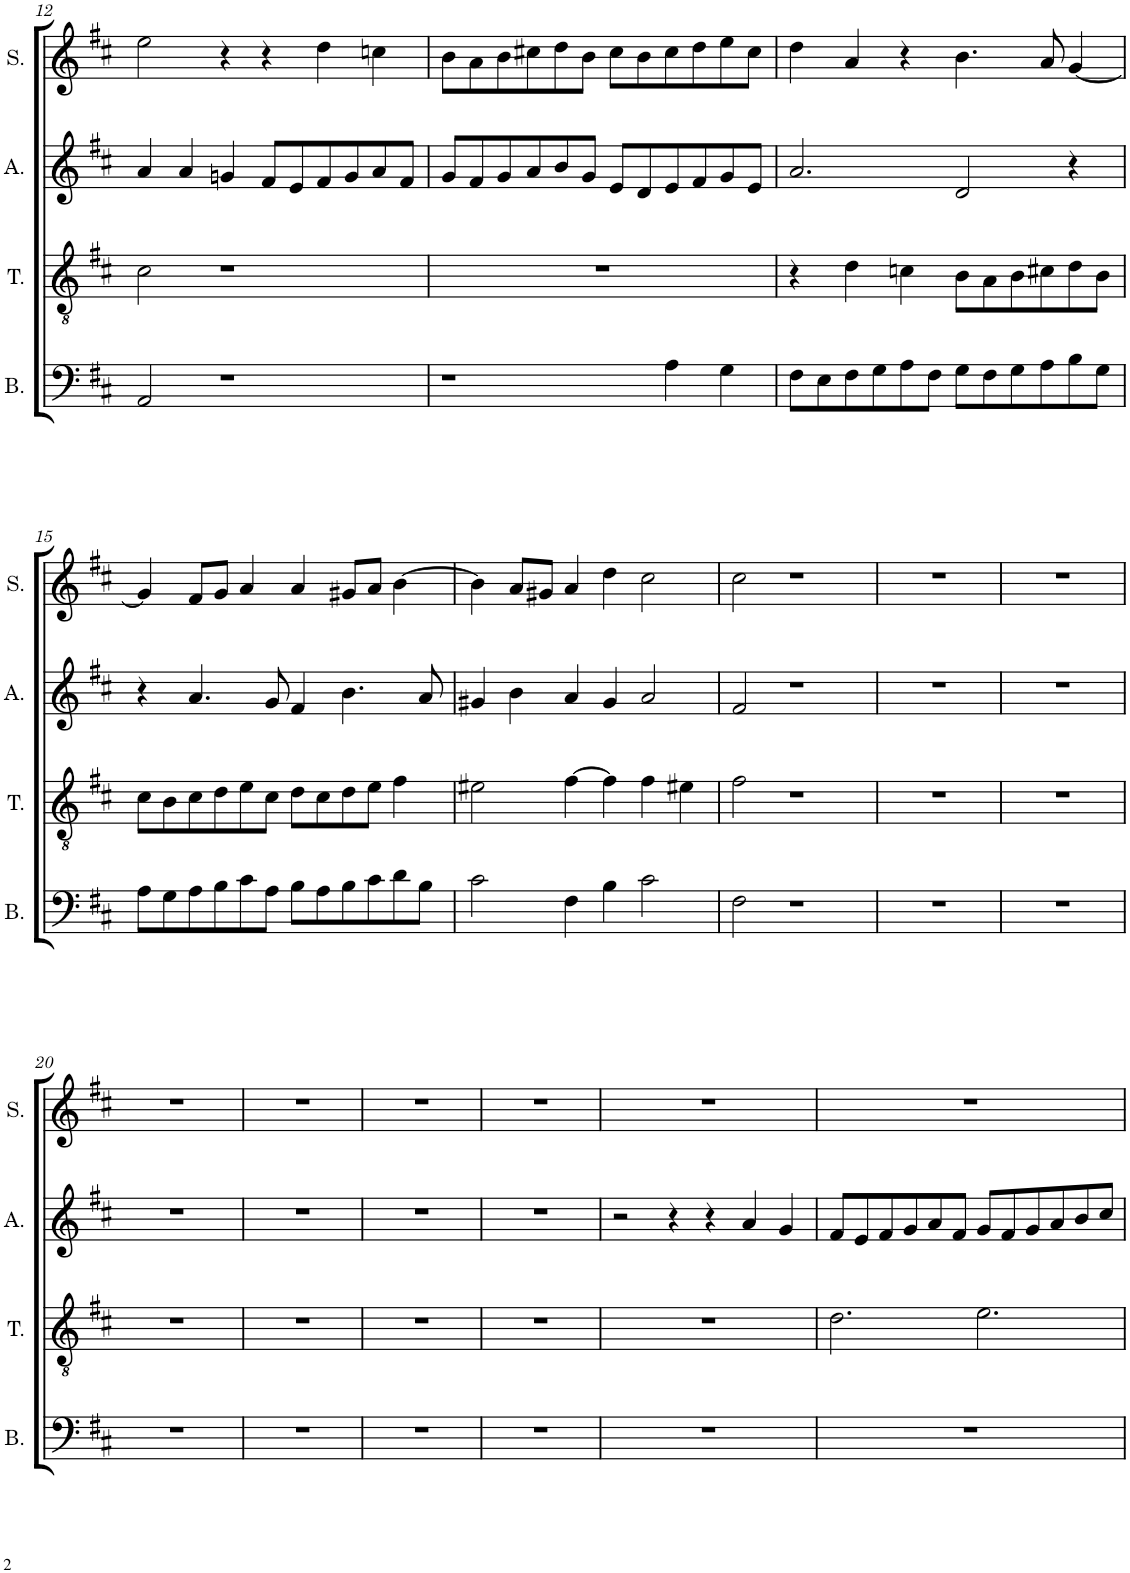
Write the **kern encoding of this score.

**kern	**kern	**kern	**kern
*part4	*part3	*part2	*part1
*staff4	*staff3	*staff2	*staff1
*I"Basse	*I"Ténor	*I"Alto	*I"Soprano
*I'B.	*I'T.	*I'A.	*I'S.
!!LO:PB:g=z
*clefF4	*clefGv2	*clefG2	*clefG2
*k[f#c#]	*k[f#c#]	*k[f#c#]	*k[f#c#]
*M6/4	*M6/4	*M6/4	*M6/4
=12	=12	=12	=12
2AA/	2c#\	4a/	2ee\
.	.	4a/	.
1r	1r	4gn/	4r
.	.	8f#/L	4r
.	.	8e/	.
.	.	8f#/	4dd\
.	.	8g/	.
.	.	8a/	4ccn\
.	.	8f#/J	.
=13	=13	=13	=13
1r	1.r	8g/L	8b\L
.	.	8f#/	8a\
.	.	8g/	8b\
.	.	8a/	8cc#X\
.	.	8b/	8dd\
.	.	8g/J	8b\J
.	.	8e/L	8cc#\L
.	.	8d/	8b\
4A\	.	8e/	8cc#\
.	.	8f#/	8dd\
4G\	.	8g/	8ee\
.	.	8e/J	8cc#\J
=14	=14	=14	=14
8F#\L	4r	2.a/	4dd\
8E\	.	.	.
8F#\	4d\	.	4a/
8G\	.	.	.
8A\	4cn\	.	4r
8F#\J	.	.	.
8G\L	8B\L	2d/	4.b\
8F#\	8A\	.	.
8G\	8B\	.	.
8A\	8c#X\	.	8a/
8B\	8d\	4r	[4g/
8G\J	8B\J	.	.
!!LO:LB:g=z
=15	=15	=15	=15
8A\L	8c#\L	4r	4g/]
8G\	8B\	.	.
8A\	8c#\	4.a/	8f#/L
8B\	8d\	.	8g/J
8c#\	8e\	.	4a/
8A\J	8c#\J	8g/	.
8B\L	8d\L	4f#/	4a/
8A\	8c#\	.	.
8B\	8d\	4.b\	8g#X/L
8c#\	8e\J	.	8a/J
8d\	4f#\	.	[4b\
8B\J	.	8a/	.
=16	=16	=16	=16
2c#\	2e#X\	4g#X/	4b\]
.	.	4b\	8a/L
.	.	.	8g#X/J
4F#\	[4f#\	4a/	4a/
4B\	4f#\]	4g#/	4dd\
2c#\	4f#\	2a/	2cc#\
.	4e#X\	.	.
=17	=17	=17	=17
2F#\	2f#\	2f#/	2cc#\
1r	1r	1r	1r
=18	=18	=18	=18
1.r	1.r	1.r	1.r
=19	=19	=19	=19
1.r	1.r	1.r	1.r
!!LO:LB:g=z
=20	=20	=20	=20
1.r	1.r	1.r	1.r
=21	=21	=21	=21
1.r	1.r	1.r	1.r
=22	=22	=22	=22
1.r	1.r	1.r	1.r
=23	=23	=23	=23
1.r	1.r	1.r	1.r
=24	=24	=24	=24
1.r	1.r	2r	1.r
.	.	4r	.
.	.	4r	.
.	.	4a/	.
.	.	4g/	.
=25	=25	=25	=25
1.r	2.d\	8f#/L	1.r
.	.	8e/	.
.	.	8f#/	.
.	.	8g/	.
.	.	8a/	.
.	.	8f#/J	.
.	2.e\	8g/L	.
.	.	8f#/	.
.	.	8g/	.
.	.	8a/	.
.	.	8b/	.
.	.	8cc#/J	.
=	=	=	=
*-	*-	*-	*-
